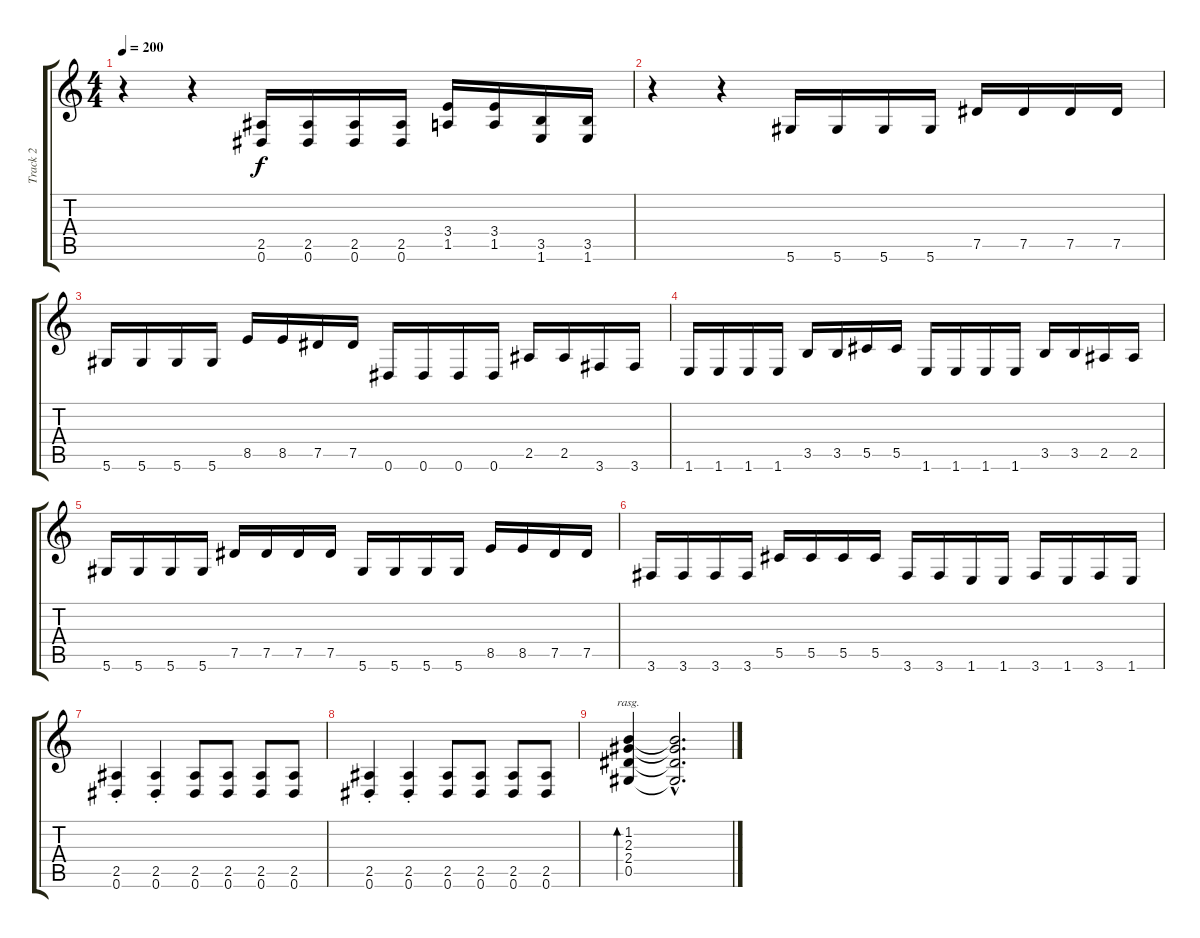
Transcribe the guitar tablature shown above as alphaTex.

\track ("Track 2" "Track 2") {instrument distortionguitar}
\staff {score tabs}
\tuning (Eb4 Bb3 Gb3 Db3 Ab2 Eb2) {hide}
\ts (4 4)
\tempo 200
\clef g2
\ks c
r.4{dy f} r.4 (2.5 0.6).16 (2.5 0.6).16 (2.5 0.6).16 (2.5 0.6).16 (3.4 1.5).16 (3.4 1.5).16 (3.5 1.6).16 (3.5 1.6).16 |
r.4 r.4 5.6.16 5.6.16 5.6.16 5.6.16 7.5.16 7.5.16 7.5.16 7.5.16 |
5.6.16 5.6.16 5.6.16 5.6.16 8.5.16 8.5.16 7.5.16 7.5.16 0.6.16 0.6.16 0.6.16 0.6.16 2.5.16 2.5.16 3.6.16 3.6.16 |
1.6.16 1.6.16 1.6.16 1.6.16 3.5.16 3.5.16 5.5.16 5.5.16 1.6.16 1.6.16 1.6.16 1.6.16 3.5.16 3.5.16 2.5.16 2.5.16 |
5.6.16 5.6.16 5.6.16 5.6.16 7.5.16 7.5.16 7.5.16 7.5.16 5.6.16 5.6.16 5.6.16 5.6.16 8.5.16 8.5.16 7.5.16 7.5.16 |
3.6.16 3.6.16 3.6.16 3.6.16 5.5.16 5.5.16 5.5.16 5.5.16 3.6.16 3.6.16 1.6.16 1.6.16 3.6.16 1.6.16 3.6.16 1.6.16 |
(2.5{st} 0.6{st}).4 (2.5{st} 0.6{st}).4 (2.5 0.6).8 (2.5 0.6).8 (2.5 0.6).8 (2.5 0.6).8 |
(2.5{st} 0.6{st}).4 (2.5{st} 0.6{st}).4 (2.5 0.6).8 (2.5 0.6).8 (2.5 0.6).8 (2.5 0.6).8 |
(1.2 2.3 2.4 0.5).4{bd 480 rasg ii instrument acousticguitarnylon} (1.2{hac t} 2.3{hac t} 2.4{hac t} 0.5{hac t}).2{d}
